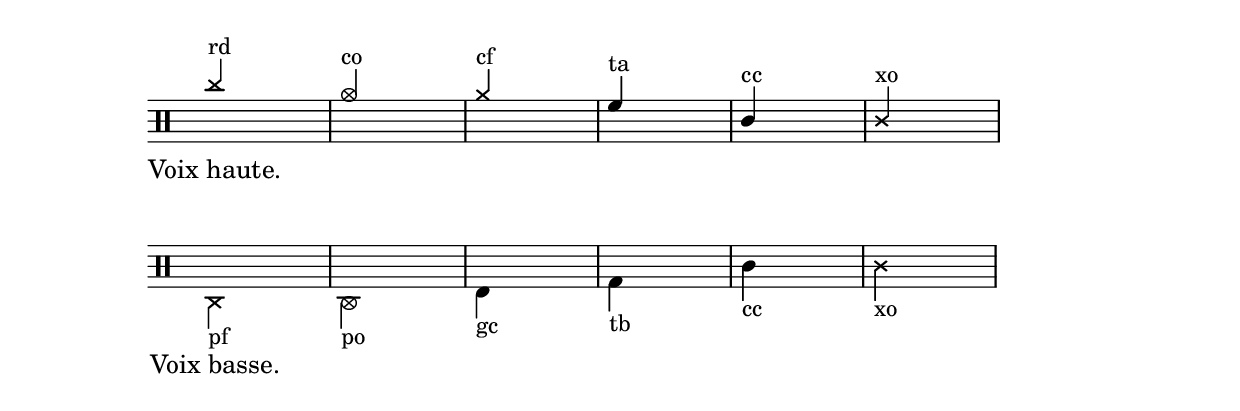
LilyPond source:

\version "2.22.1"
\language français
\include "../0_drum_style_perso.ly"

up = {
  \clef percussion
  \override Staff.TimeSignature.stencil = ##f
  \x do''4-"rd" s s s \c la'4-"co" s s s \x la'4-"cf" s s s \o fa'4-"ta" s s s do'-"cc" s s s \x do'-"xo" s s s
}
down = {
  \clef percussion
  \override Staff.TimeSignature.stencil = ##f
  s s s s s
}
\score 
{
  <<
	\new Staff
	<<
	  \new Voice { \voiceOne \up }
	  \new Voice { \voiceTwo \down }
	>>
	\addlyrics { "Voix haute." }
  >>
}

up = {
  \clef percussion
  \override Staff.TimeSignature.stencil = ##f
  s s s s s
}
down = {
  \clef percussion
  \override Staff.TimeSignature.stencil = ##f
  \x do4-"pf" s s s \c do4-"po" s s s \o mi-"gc" s s s sol-"tb" s s s do'-"cc" s s s \x do'-"xo" s s s
}
\score 
{
  <<
	\new Staff
	<<
	  \new Voice { \voiceOne \up }
	  \new Voice { \voiceTwo \down }
	>>
	\addlyrics { "Voix basse." }
  >>
}

